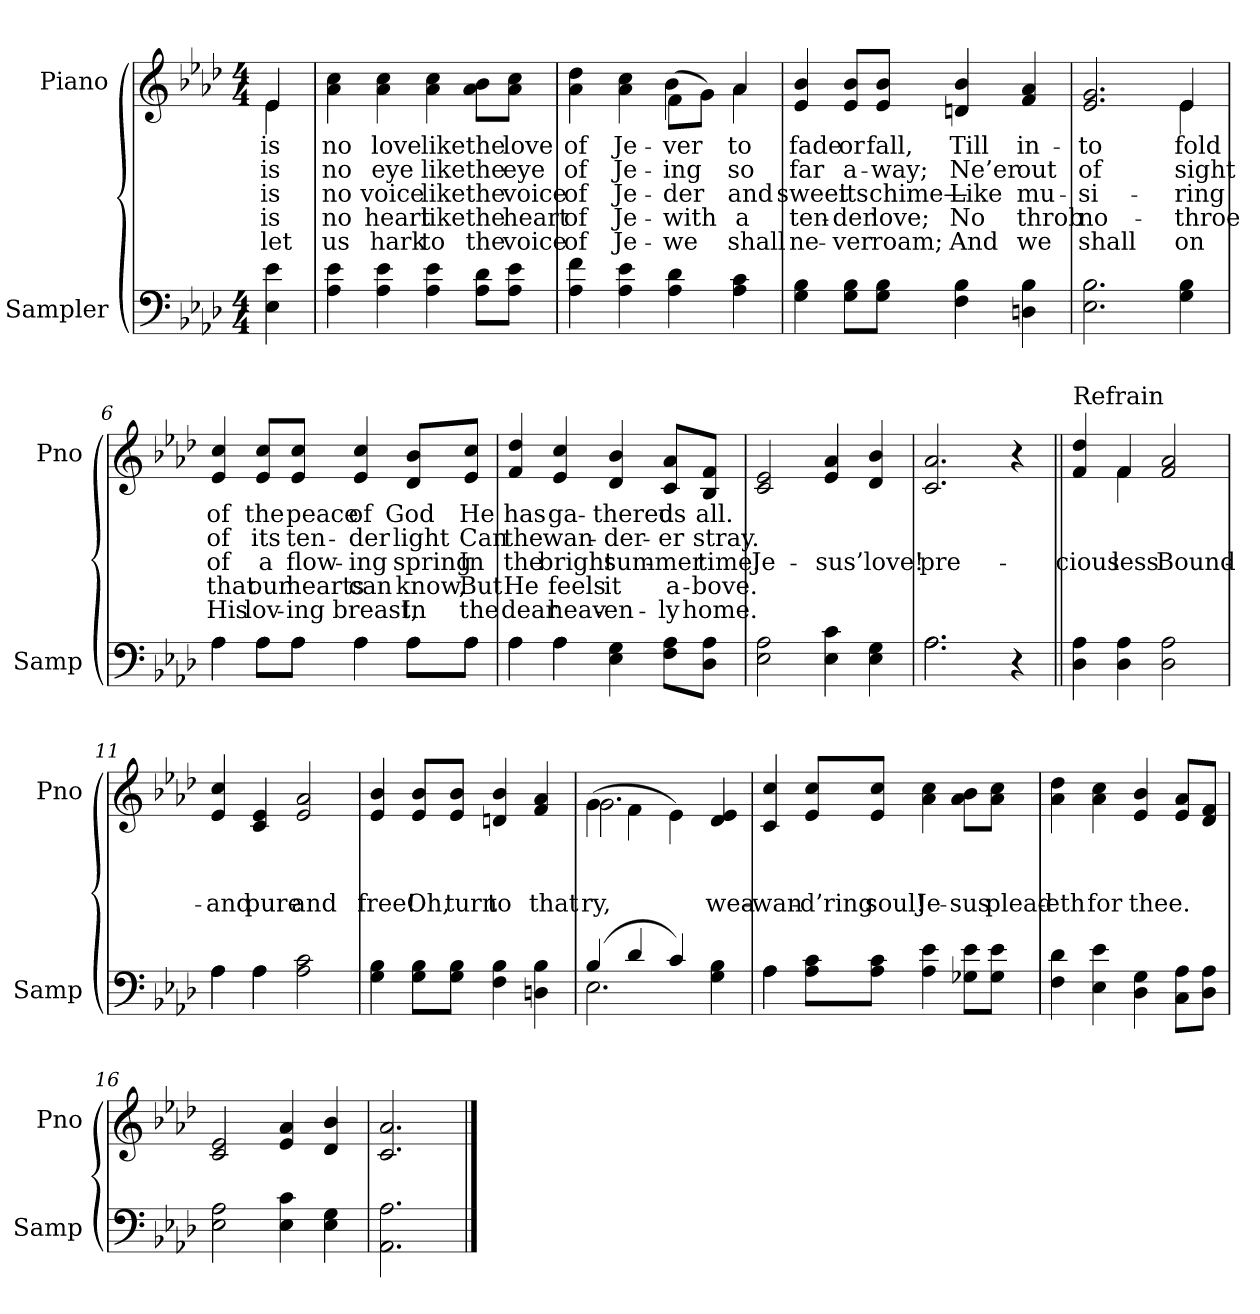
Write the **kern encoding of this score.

**kern	**kern	**text	**text	**text	**text	**text
*part2	*part1	*part1	*part1	*part1	*part1	*part1
*staff2	*staff1	*staff1	*staff1	*staff1	*staff1	*staff1
*I"Sampler	*I"Piano	*	*	*	*	*
*I'Samp	*I'Pno	*	*	*	*	*
*clefF4	*clefG2	*	*	*	*	*
*k[b-e-a-d-]	*k[b-e-a-d-]	*	*	*	*	*
*A-:	*A-:	*	*	*	*	*
*M4/4	*M4/4	*	*	*	*	*
=1	=1	=1	=1	=1	=1	=1
*	*^	*	*	*	*	*
4E- 4e-	4e-/	4e-	is	is	is	is	let
*	*v	*v	*	*	*	*	*
=2	=2	=2	=2	=2	=2	=2
4A- 4e-	4a- 4cc	no	no	no	no	us
4A- 4e-	4a- 4cc	love	eye	voice	heart	hark
4A- 4e-	4a- 4cc	like	like	like	like	to
8A-\ 8d-\L	8a-\ 8b-\L	the	the	the	the	the
8A-\ 8e-\J	8a-\ 8cc\J	love	eye	voice	heart	voice
=3	=3	=3	=3	=3	=3	=3
*	*^	*	*	*	*	*
4A- 4f	4a- 4dd-	2ryy	of	of	of	of	of
4A- 4e-	4a- 4cc	.	Je-	Je-	Je-	Je-	Je-
4A- 4d-	(8f\L	4b-	-ver	-ing	-der	with	we
.	8g\J)	.	.	.	.	.	.
4A- 4c	4a-/	4a-	to	so	and	a	shall
*	*v	*v	*	*	*	*	*
=4	=4	=4	=4	=4	=4	=4
4G 4B-	4e- 4b-	fade	far	sweet	ten-	ne-
8G\ 8B-\L	8e-/ 8b-/L	or	a-	its	-der	-ver
8G\ 8B-\J	8e-/ 8b-/J	fall,	-way;	chime—	love;	roam;
4F 4B-	4dn 4b-	Till	Ne’er	Like	No	And
4Dn 4B-	4f 4a-	in-	out	mu-	throb	we
=5	=5	=5	=5	=5	=5	=5
*	*^	*	*	*	*	*
2.E- 2.B-	2.e- 2.g	2.ryy	-to	of	-si-	no-	shall
4G 4B-	4e-/	4e-	fold	sight	ring	throe	on
*	*v	*v	*	*	*	*	*
=6	=6	=6	=6	=6	=6	=6
*^	*	*	*	*	*	*
4A-\	4A-	4e- 4cc	of	of	of	that	His
8A-\L	8A-\L	8e-/ 8cc/L	the	its	a	our	lov-
8A-\J	8A-\J	8e-/ 8cc/J	peace	ten-	flow-	hearts	-ing
4A-\	4A-	4e- 4cc	of	-der	-ing	can	breast,
8A-\L	8A-\L	8d-/ 8b-/L	God	light	spring	know,	In
8A-\J	8A-\J	8e-/ 8cc/J	He	Can	In	But	the
=7	=7	=7	=7	=7	=7	=7	=7
4A-\	4A-	4f 4dd-	has	the	the	He	dear
4A-\	4A-	4e- 4cc	ga-	wan-	bright	feels	heav-
4E- 4G	2ryy	4d- 4b-	-thered	-der-	sum-	it	-en-
8F\ 8A-\L	.	8c/ 8a-/L	us	-er	-mer	a-	-ly
8D-\ 8A-\J	.	8B-/ 8f/J	all.	stray.	time.	-bove.	home.
*v	*v	*	*	*	*	*	*
=8	=8	=8	=8	=8	=8	=8
2E- 2A-	2c 2e-	.	.	Je-	.	.
4E- 4c	4e- 4a-	.	.	-sus’	.	.
4E- 4G	4d- 4b-	.	.	love!	.	.
=9	=9	=9	=9	=9	=9	=9
*^	*	*	*	*	*	*
2.A-\	2.A-	2.c 2.a-	.	.	pre-	.	.
4r	4ryy	4r	.	.	.	.	.
=10||	=10||	=10||	=10||	=10||	=10||	=10||	=10||
*	*	*^	*	*	*	*	*
!	!	!LO:TX:t=Refrain	!	!	!	!	!	!
*v	*v	*	*	*	*	*	*	*
4D- 4A-	4f 4dd-	4ryy	.	.	-cious	.	.
4D- 4A-	4f/	4f	.	.	-less	.	.
2D- 2A-	2f 2a-	2ryy	.	.	Bound-	.	.
*	*v	*v	*	*	*	*	*
=11	=11	=11	=11	=11	=11	=11
*^	*	*	*	*	*	*
4A-\	4A-	4e- 4cc	.	.	and	.	.
4A-\	4A-	4c 4e-	.	.	pure	.	.
2A- 2c	2ryy	2e- 2a-	.	.	and	.	.
*v	*v	*	*	*	*	*	*
=12	=12	=12	=12	=12	=12	=12
4G 4B-	4e- 4b-	.	.	free!	.	.
8G\ 8B-\L	8e-/ 8b-/L	.	.	Oh,	.	.
8G\ 8B-\J	8e-/ 8b-/J	.	.	turn	.	.
4F 4B-	4dn 4b-	.	.	to	.	.
4Dn 4B-	4f 4a-	.	.	that	.	.
=13	=13	=13	=13	=13	=13	=13
*^	*^	*	*	*	*	*
(4B-/	2.E-	(4g\	2.g	.	.	-ry,	.	.
4d-/	.	4f\	.	.	.	.	.	.
4c/)	.	4e-\)	.	.	.	.	.	.
4G 4B-	4ryy	4d- 4e-	4ryy	.	.	wea-	.	.
*	*	*v	*v	*	*	*	*	*
=14	=14	=14	=14	=14	=14	=14	=14
4A-\	4A-	4c 4cc	.	.	wan-	.	.
8A-\ 8c\L	2.ryy	8e-/ 8cc/L	.	.	-d’ring	.	.
8A-\ 8c\J	.	8e-/ 8cc/J	.	.	soul!	.	.
4A- 4e-	.	4a- 4cc	.	.	Je-	.	.
8G-X\ 8e-\L	.	8a-\ 8b-\L	.	.	-sus	.	.
8G-\ 8e-\J	.	8a-\ 8cc\J	.	.	plead-	.	.
*v	*v	*	*	*	*	*	*
=15	=15	=15	=15	=15	=15	=15
4F 4d-	4a- 4dd-	.	.	-eth	.	.
4E- 4e-	4a- 4cc	.	.	for	.	.
4D- 4G	4e- 4b-	.	.	thee.	.	.
8C\ 8A-\L	8e-/ 8a-/L	.	.	.	.	.
8D-\ 8A-\J	8d-/ 8f/J	.	.	.	.	.
=16	=16	=16	=16	=16	=16	=16
2E- 2A-	2c 2e-	.	.	.	.	.
4E- 4c	4e- 4a-	.	.	.	.	.
4E- 4G	4d- 4b-	.	.	.	.	.
=17	=17	=17	=17	=17	=17	=17
2.AA- 2.A-	2.c 2.a-	.	.	.	.	.
==	==	==	==	==	==	==
*-	*-	*-	*-	*-	*-	*-
